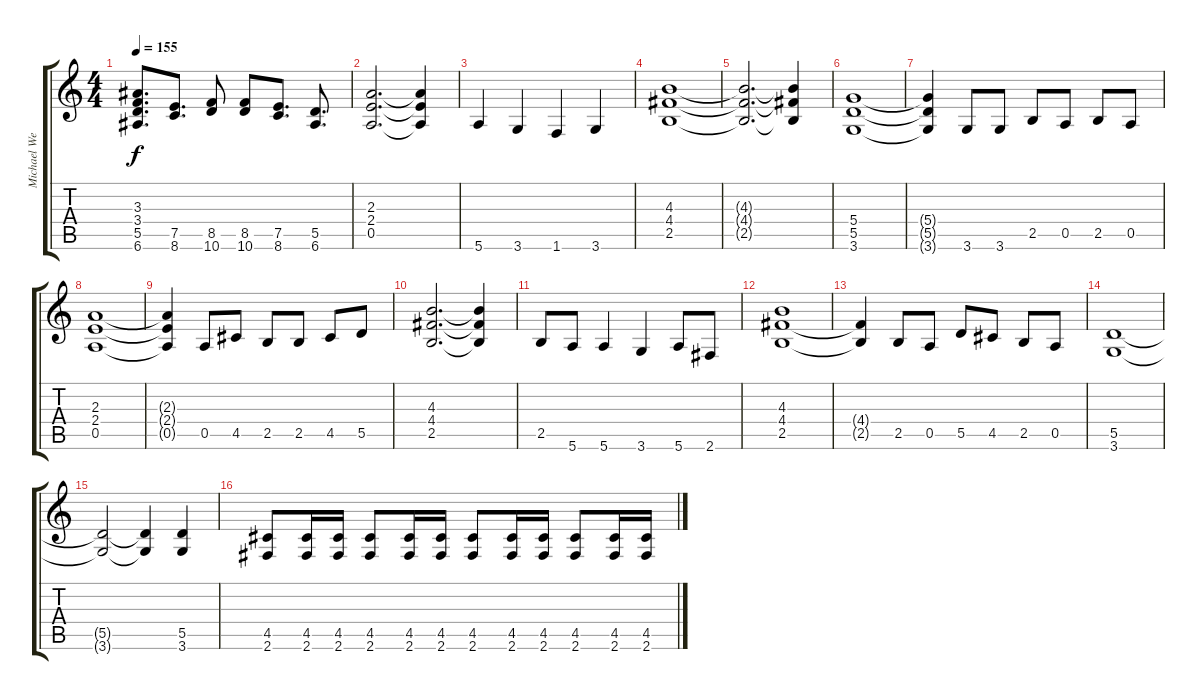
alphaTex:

\track ("Michael Weikath" "Michael We") {instrument distortionguitar}
\staff {score tabs}
\tuning (E4 B3 G3 D3 A2 E2) {hide}
\ts (4 4)
\tempo 155
\clef g2
\ks c
(3.3{t} 3.4{t} 5.5 6.6).8{d dy f} (7.5 8.6).8{d} (8.5 10.6).8 (8.5 10.6).8 (7.5 8.6).8{d} (5.5 6.6).8{d} |
(2.3 2.4 0.5).2{d} (2.3{t} 2.4{t} 0.5{t}).4 |
5.6.4 3.6.4 1.6.4 3.6.4 |
(4.3 4.4 2.5).1 |
(4.3{t} 4.4{t} 2.5{t}).2{d} (4.3{t} 4.4{t} 2.5{t}).4 |
(5.4 5.5 3.6).1 |
(5.4{t} 5.5{t} 3.6{t}).4 3.6.8 3.6.8 2.5.8 0.5.8 2.5.8 0.5.8 |
(2.3 2.4 0.5).1 |
(2.3{t} 2.4{t} 0.5{t}).4 0.5.8 4.5.8 2.5.8 2.5.8 4.5.8 5.5.8 |
(4.3 4.4 2.5).2{d} (4.3{t} 4.4{t} 2.5{t}).4 |
2.5.8 5.6.8 5.6.4 3.6.4 5.6.8 2.6.8 |
(4.3 4.4 2.5).1 |
(4.4{t} 2.5{t}).4 2.5.8 0.5.8 5.5.8 4.5.8 2.5.8 0.5.8 |
(5.5 3.6).1 |
(5.5{t} 3.6{t}).2 (5.5{t} 3.6{t}).4 (5.5 3.6).4 |
(4.5 2.6).8 (4.5 2.6).16 (4.5 2.6).16 (4.5 2.6).8 (4.5 2.6).16 (4.5 2.6).16 (4.5 2.6).8 (4.5 2.6).16 (4.5 2.6).16 (4.5 2.6).8 (4.5 2.6).16 (4.5 2.6).16
